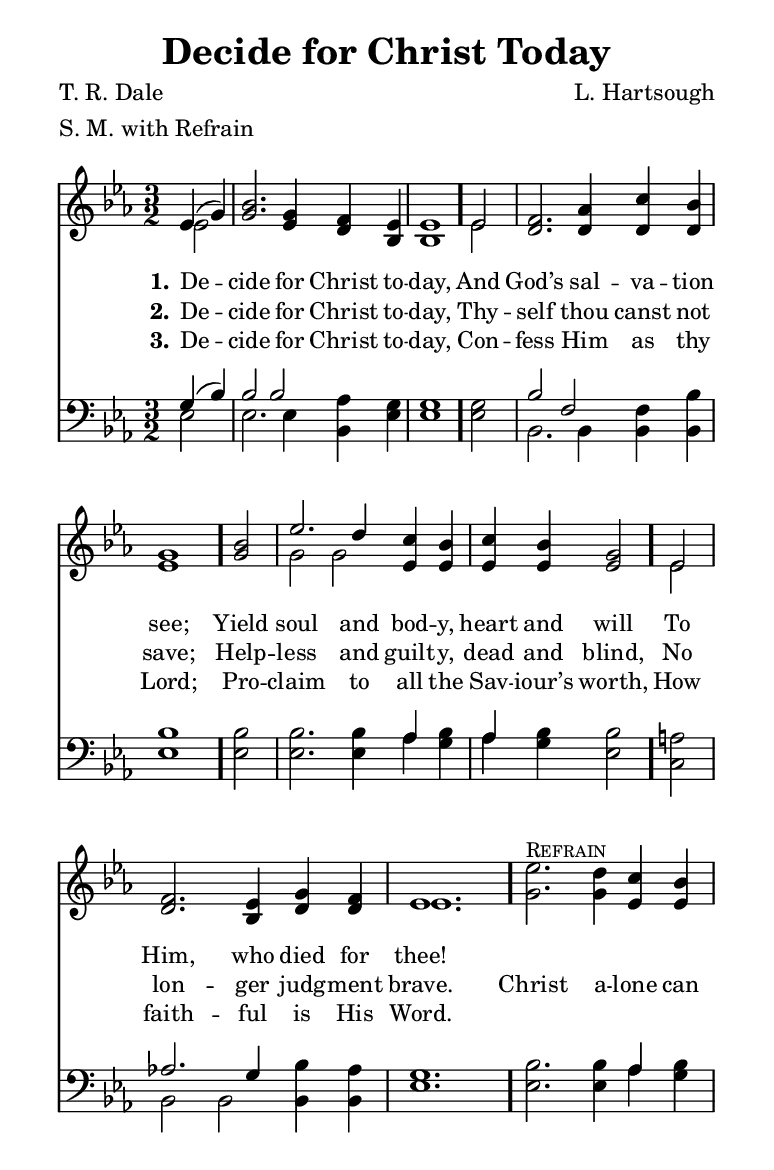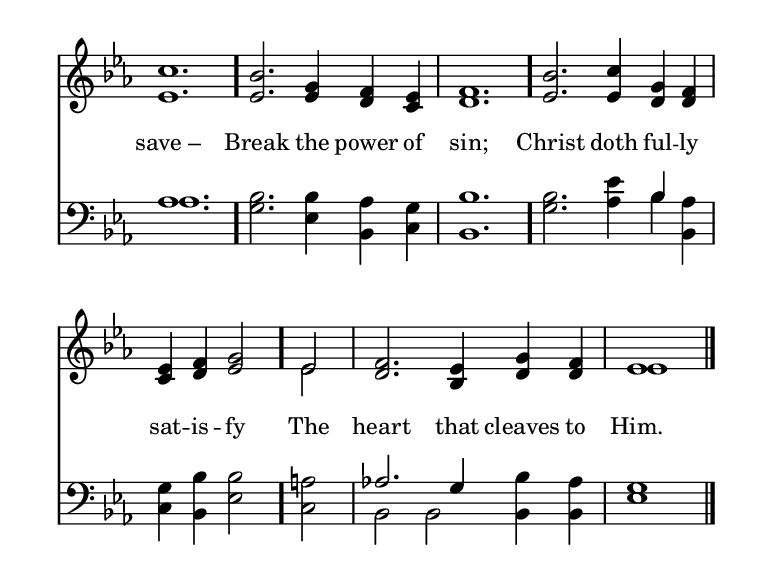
\include "common/global.ily"
\paper {
  \include "common/paper.ily"
  %ragged-bottom = ##t
  %ragged-last-bottom = ##t
  %systems-per-page = ##f
  %page-count = ##f
}

\header{
  %gospel
  hymnnumber = "79"
  title = "Decide for Christ Today"
  tunename = "Welcome Voice"
  meter = "S. M. with Refrain"
  poet = "T. R. Dale"
  composer = "L. Hartsough"
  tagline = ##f
}

% for fermata in MIDI
ta = { \tempo 4=140 }
tb = { \tempo 4=70  }

patternAA = { c4( c4) | c2. c4 c4 c4 | c1 }
patternAB = { c2      | c2. c4 c4 c4 | c1 }
patternAC = { c4( c4) | c2  c2 c4 c4 | c1 }

patternBA = { \patternAB }
patternBB = { c2 | c2 c2 c4 c4 | c1 }

patternCA = { c2 | c2. c4 c4 c4 | c4 c4 c2 }
patternCB = { c2 | c2  c2 c4 c4 | c4 c4 c2 }

patternDA = { c2 | c2. c4 c4 c4 | c1. }
patternDB = { c2 | c2  c2 c4 c4 | c1. }

patternEA = { c2. c4 c4 c4 | c1. }

patternFA = { c2. c4 c4 c4 | c4 c4 c2 }

patternGA = { c2 | c2. c4 c4 c4 | c1 }
patternGB = { c2 | c2  c2 c4 c4 | c1 }

global = {
  \include "common/overrides.ily"
  \override Staff.TimeSignature.style = #'numbered
  \time 3/2
  \override Score.MetronomeMark.transparent = ##t % hide all fermata changes too
  \ta
  \key ees \major
  \partial 2
  \autoBeamOff
}

notesSoprano = {
\global
\relative c' {

  \changePitch \patternAA { ees g | bes g f ees | ees }
  \changePitch \patternBA { ees | f aes c bes | g }
  \changePitch \patternCA { bes | ees d c bes | c bes g }
  \changePitch \patternDA { ees | f ees g f | ees }

  << s^\markup { \small \caps "Refrain" }
  \changePitch \patternEA { ees' d c bes | c } >>
  \changePitch \patternEA { bes g f ees | f }
  \changePitch \patternFA { bes c g f | ees f g }
  \changePitch \patternGA { ees | f ees g f | ees }

  \bar "|."

}
}

notesAlto = {
\global
\relative e' {

  \changePitch \patternAB { ees | g ees d bes | bes }
  \changePitch \patternBA { ees | d d d d | ees }
  \changePitch \patternCB { g | g g ees ees | ees ees ees }
  \changePitch \patternDA { ees | d bes d d | ees }

  \changePitch \patternEA { g g ees ees | ees }
  \changePitch \patternEA { ees ees d c | d }
  \changePitch \patternFA { ees ees d d | c d ees }
  \changePitch \patternGA { ees | d bes d d | ees }

}
}

notesTenor = {
\global
\relative a {

  \changePitch \patternAC { g bes | bes bes aes g | g }
  \changePitch \patternBB { g | bes f f bes | bes }
  \changePitch \patternCA { bes | bes bes aes bes | aes bes bes }
  \changePitch \patternDA { a | aes! g bes aes | g }

  \changePitch \patternEA { bes bes aes bes | aes }
  \changePitch \patternEA { bes bes aes g | bes }
  \changePitch \patternFA { bes ees bes aes | g bes bes }
  \changePitch \patternGA { a | aes! g bes aes | g }

}
}

notesBass = {
\global
\relative f {

  \changePitch \patternAB { ees | ees ees bes ees | ees }
  \changePitch \patternBA { ees | bes bes bes bes | ees }
  \changePitch \patternCA { ees | ees ees aes g | aes g ees }
  \changePitch \patternDB { c | bes bes bes bes | ees }

  \changePitch \patternEA { ees ees aes g | aes }
  \changePitch \patternEA { g ees bes c | bes }
  \changePitch \patternFA { g' aes bes bes, | c bes ees }
  \changePitch \patternGB { c | bes bes bes bes | ees }

}
}

Refrain = \lyricmode {

Christ a -- lone can save_– \bar "."
Break the power of sin; \bar "."
Christ doth ful -- ly sat -- is -- fy \bar "."
The heart that cleaves to Him. \bar "."

}

wordsA = \lyricmode {
\set stanza = "1."

De -- cide for Christ to -- day, \bar "."
And God’s sal -- va -- tion see; \bar "." \eogbreak
Yield soul and bod -- y, heart and will \bar "."
To Him, who died for thee! \bar "." \eogbreak

}

wordsB = \lyricmode {
\set stanza = "2."

De -- cide for Christ to -- day,
Thy -- self thou canst not save;
Help -- less and guilt -- y, dead and blind,
No lon -- ger judg -- ment brave.

\Refrain

}

wordsC = \lyricmode {
\set stanza = "3."

De -- cide for Christ to -- day,
Con -- fess Him as thy Lord;
Pro -- claim to all the Sav -- iour’s worth,
How faith -- ful is His Word.

}

\score {
  \context ChoirStaff <<
    \context Staff = upper <<
      \set Staff.autoBeaming = ##f
      \set ChoirStaff.systemStartDelimiter = #'SystemStartBar
      \set ChoirStaff.printPartCombineTexts = ##f
      \partcombine #'(2 . 9) \notesSoprano \notesAlto
      \context NullVoice = sopranos { \voiceOne << \notesSoprano >> }
      \context Lyrics = one   \lyricsto sopranos \wordsA
      \context Lyrics = two   \lyricsto sopranos \wordsB
      \context Lyrics = three \lyricsto sopranos \wordsC
    >>
    \context Staff = men <<
      \set Staff.autoBeaming = ##f
      \clef bass
      \set ChoirStaff.printPartCombineTexts = ##f
      \partcombine #'(2 . 9) \notesTenor \notesBass
    >>
  >>
  \layout {
    \include "common/layout.ily"
  }
  \midi{
    \include "common/midi.ily"
  }
}

\version "2.19.49"  % necessary for upgrading to future LilyPond versions.

% vi:set et ts=2 sw=2 ai nocindent syntax=lilypond:
